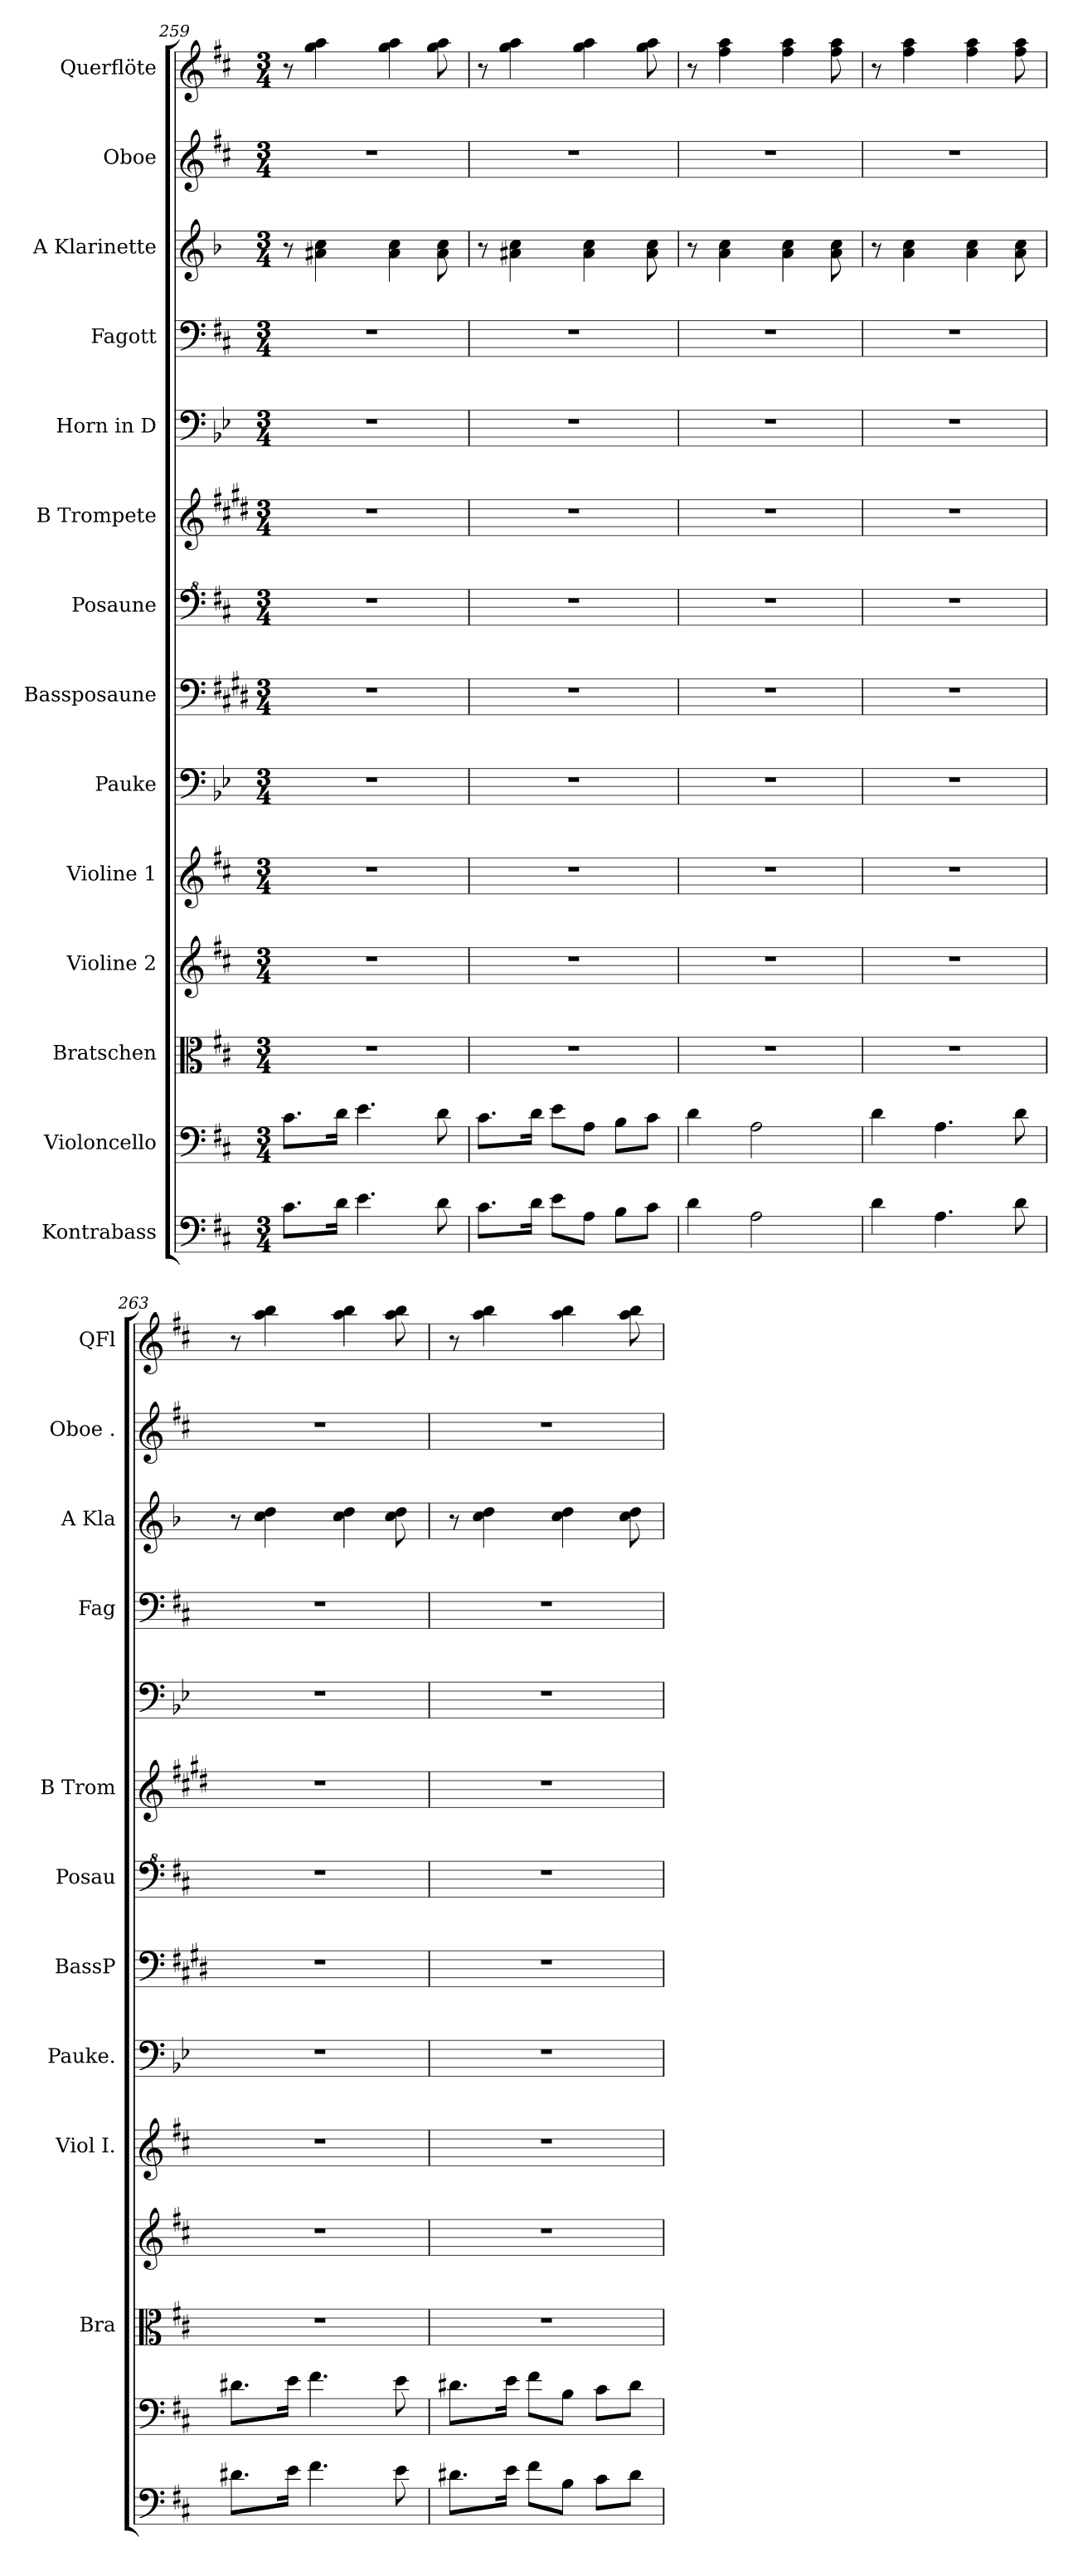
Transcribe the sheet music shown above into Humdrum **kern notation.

**kern	**kern	**kern	**kern	**kern	**kern	**kern	**kern	**kern	**kern	**kern	**kern	**kern	**kern
*part14	*part13	*part12	*part11	*part10	*part9	*part8	*part7	*part6	*part5	*part4	*part3	*part2	*part1
*staff14	*staff13	*staff12	*staff11	*staff10	*staff9	*staff8	*staff7	*staff6	*staff5	*staff4	*staff3	*staff2	*staff1
*I"Kontrabass	*I"Violoncello	*I"Bratschen	*I"Violine 2	*I"Violine 1	*I"Pauke	*I"Bassposaune	*I"Posaune	*I"B Trompete	*I"Horn in D	*I"Fagott	*I"A Klarinette	*I"Oboe	*I"Querflöte
*	*	*I'Bra	*	*I'Viol I.	*I'Pauke.	*I'BassP	*I'Posau	*I'B Trom	*	*I'Fag	*I'A Kla	*I'Oboe .	*I'QFl
*clefF4	*clefF4	*clefC3	*clefG2	*clefG2	*clefF4	*clefF4	*clefF^4	*clefG2	*clefF4	*clefF4	*clefG2	*clefG2	*clefG2
*ITrd7c12	*	*	*	*	*ITrd-2c-4	*ITrd1c2	*	*ITrd1c2	*ITrd-2c-4	*	*ITrd2c3	*	*
*k[f#c#]	*k[f#c#]	*k[f#c#]	*k[f#c#]	*k[f#c#]	*k[f#c#]	*k[f#c#]	*k[f#c#]	*k[f#c#]	*k[f#c#]	*k[f#c#]	*k[f#c#]	*k[f#c#]	*k[f#c#]
*M3/4	*M3/4	*M3/4	*M3/4	*M3/4	*M3/4	*M3/4	*M3/4	*M3/4	*M3/4	*M3/4	*M3/4	*M3/4	*M3/4
=259	=259	=259	=259	=259	=259	=259	=259	=259	=259	=259	=259	=259	=259
8.C#\L	8.c#\L	2.r	2.r	2.r	2.r	2.r	2.r	2.r	2.r	2.r	8r	2.r	8r
.	.	.	.	.	.	.	.	.	.	.	4f##X\ 4a\	.	4gg\ 4aa\
16D\Jk	16d\Jk	.	.	.	.	.	.	.	.	.	.	.	.
4.E\	4.e\	.	.	.	.	.	.	.	.	.	.	.	.
.	.	.	.	.	.	.	.	.	.	.	4f##\ 4a\	.	4gg\ 4aa\
8D\	8d\	.	.	.	.	.	.	.	.	.	8f##\ 8a\	.	8gg\ 8aa\
!!LO:PB:g=z
=260	=260	=260	=260	=260	=260	=260	=260	=260	=260	=260	=260	=260	=260
8.C#\L	8.c#\L	2.r	2.r	2.r	2.r	2.r	2.r	2.r	2.r	2.r	8r	2.r	8r
.	.	.	.	.	.	.	.	.	.	.	4f##X\ 4a\	.	4gg\ 4aa\
16D\Jk	16d\Jk	.	.	.	.	.	.	.	.	.	.	.	.
8E\L	8e\L	.	.	.	.	.	.	.	.	.	.	.	.
8AA\J	8A\J	.	.	.	.	.	.	.	.	.	4f##\ 4a\	.	4gg\ 4aa\
8BB\L	8B\L	.	.	.	.	.	.	.	.	.	.	.	.
8C#\J	8c#\J	.	.	.	.	.	.	.	.	.	8f##\ 8a\	.	8gg\ 8aa\
=261	=261	=261	=261	=261	=261	=261	=261	=261	=261	=261	=261	=261	=261
4D\	4d\	2.r	2.r	2.r	2.r	2.r	2.r	2.r	2.r	2.r	8r	2.r	8r
.	.	.	.	.	.	.	.	.	.	.	4f#\ 4a\	.	4ff#\ 4aa\
2AA\	2A\	.	.	.	.	.	.	.	.	.	.	.	.
.	.	.	.	.	.	.	.	.	.	.	4f#\ 4a\	.	4ff#\ 4aa\
.	.	.	.	.	.	.	.	.	.	.	8f#\ 8a\	.	8ff#\ 8aa\
=262	=262	=262	=262	=262	=262	=262	=262	=262	=262	=262	=262	=262	=262
4D\	4d\	2.r	2.r	2.r	2.r	2.r	2.r	2.r	2.r	2.r	8r	2.r	8r
.	.	.	.	.	.	.	.	.	.	.	4f#\ 4a\	.	4ff#\ 4aa\
4.AA\	4.A\	.	.	.	.	.	.	.	.	.	.	.	.
.	.	.	.	.	.	.	.	.	.	.	4f#\ 4a\	.	4ff#\ 4aa\
8D\	8d\	.	.	.	.	.	.	.	.	.	8f#\ 8a\	.	8ff#\ 8aa\
=263	=263	=263	=263	=263	=263	=263	=263	=263	=263	=263	=263	=263	=263
8.D#X\L	8.d#X\L	2.r	2.r	2.r	2.r	2.r	2.r	2.r	2.r	2.r	8r	2.r	8r
.	.	.	.	.	.	.	.	.	.	.	4a\ 4b\	.	4aa\ 4bb\
16E\Jk	16e\Jk	.	.	.	.	.	.	.	.	.	.	.	.
4.F#\	4.f#\	.	.	.	.	.	.	.	.	.	.	.	.
.	.	.	.	.	.	.	.	.	.	.	4a\ 4b\	.	4aa\ 4bb\
8E\	8e\	.	.	.	.	.	.	.	.	.	8a\ 8b\	.	8aa\ 8bb\
=264	=264	=264	=264	=264	=264	=264	=264	=264	=264	=264	=264	=264	=264
8.D#X\L	8.d#X\L	2.r	2.r	2.r	2.r	2.r	2.r	2.r	2.r	2.r	8r	2.r	8r
.	.	.	.	.	.	.	.	.	.	.	4a\ 4b\	.	4aa\ 4bb\
16E\Jk	16e\Jk	.	.	.	.	.	.	.	.	.	.	.	.
8F#\L	8f#\L	.	.	.	.	.	.	.	.	.	.	.	.
8BB\J	8B\J	.	.	.	.	.	.	.	.	.	4a\ 4b\	.	4aa\ 4bb\
8C#\L	8c#\L	.	.	.	.	.	.	.	.	.	.	.	.
8D#\J	8d#\J	.	.	.	.	.	.	.	.	.	8a\ 8b\	.	8aa\ 8bb\
=	=	=	=	=	=	=	=	=	=	=	=	=	=
*-	*-	*-	*-	*-	*-	*-	*-	*-	*-	*-	*-	*-	*-
